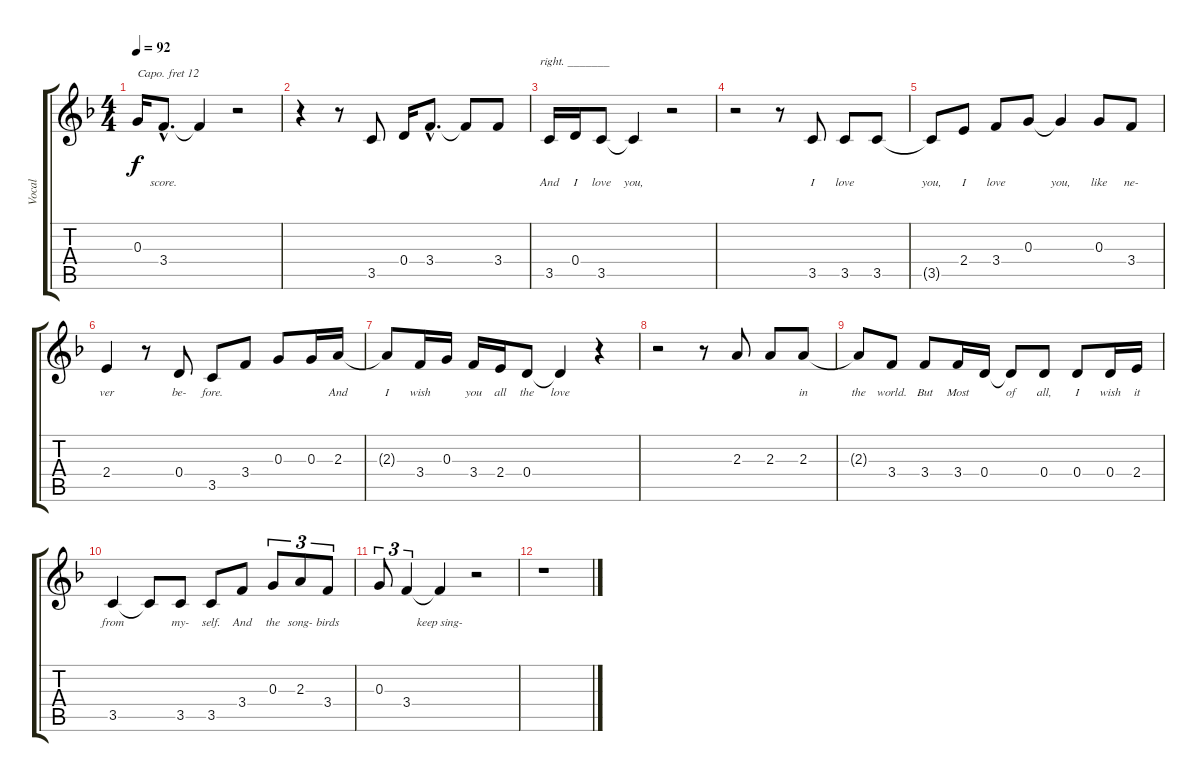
\track ("Vocal" "Vocal") {instrument flute}
\staff {score tabs}
\capo 12
\tuning (E4 B3 G3 D3 A2 E2) {hide}
\ts (4 4)
\tempo 92
\clef g2
\ks f
0.3.16{lyrics (0 "") lyrics (1 "") lyrics (2 "") lyrics (3 "") lyrics (4 "") dy f} 3.4{hac}.8{d lyrics (0 "score. ") lyrics (1 "") lyrics (2 "") lyrics (3 "") lyrics (4 "")} 3.4{t}.4{lyrics (0 "") lyrics (1 "") lyrics (2 "") lyrics (3 "") lyrics (4 "")} r.2 |
r.4 r.8 3.5.8{lyrics (0 "") lyrics (1 "") lyrics (2 "") lyrics (3 "") lyrics (4 "")} 0.4.16{lyrics (0 "") lyrics (1 "") lyrics (2 "") lyrics (3 "") lyrics (4 "")} 3.4{hac}.8{d lyrics (0 "") lyrics (1 "") lyrics (2 "") lyrics (3 "") lyrics (4 "")} 3.4{t}.8{lyrics (0 "") lyrics (1 "") lyrics (2 "") lyrics (3 "") lyrics (4 "")} 3.4.8{txt "              right. _______" lyrics (0 "") lyrics (1 "") lyrics (2 "") lyrics (3 "") lyrics (4 "")} |
3.5.16{lyrics (0 "And") lyrics (1 "") lyrics (2 "") lyrics (3 "") lyrics (4 "")} 0.4.16{lyrics (0 "I") lyrics (1 "") lyrics (2 "") lyrics (3 "") lyrics (4 "")} 3.5.8{lyrics (0 "love ") lyrics (1 "") lyrics (2 "") lyrics (3 "") lyrics (4 "")} 3.5{t}.4{lyrics (0 "you,") lyrics (1 "") lyrics (2 "") lyrics (3 "") lyrics (4 "")} r.2 |
r.2 r.8 3.5.8{lyrics (0 "I") lyrics (1 "") lyrics (2 "") lyrics (3 "") lyrics (4 "")} 3.5.8{lyrics (0 "love ") lyrics (1 "") lyrics (2 "") lyrics (3 "") lyrics (4 "")} 3.5.8{lyrics (0 "") lyrics (1 "") lyrics (2 "") lyrics (3 "") lyrics (4 "")} |
3.5{t}.8{lyrics (0 "you,") lyrics (1 "") lyrics (2 "") lyrics (3 "") lyrics (4 "")} 2.4.8{lyrics (0 "I") lyrics (1 "") lyrics (2 "") lyrics (3 "") lyrics (4 "")} 3.4.8{lyrics (0 "love") lyrics (1 "") lyrics (2 "") lyrics (3 "") lyrics (4 "")} 0.3.8{lyrics (0 "") lyrics (1 "") lyrics (2 "") lyrics (3 "") lyrics (4 "")} 0.3{t}.4{lyrics (0 "you, ") lyrics (1 "") lyrics (2 "") lyrics (3 "") lyrics (4 "")} 0.3.8{lyrics (0 "like") lyrics (1 "") lyrics (2 "") lyrics (3 "") lyrics (4 "")} 3.4.8{lyrics (0 "ne-") lyrics (1 "") lyrics (2 "") lyrics (3 "") lyrics (4 "")} |
2.4.4{lyrics (0 "ver") lyrics (1 "") lyrics (2 "") lyrics (3 "") lyrics (4 "")} r.8 0.4.8{lyrics (0 "be-") lyrics (1 "") lyrics (2 "") lyrics (3 "") lyrics (4 "")} 3.5.8{lyrics (0 "fore. ") lyrics (1 "") lyrics (2 "") lyrics (3 "") lyrics (4 "")} 3.4.8{lyrics (0 "") lyrics (1 "") lyrics (2 "") lyrics (3 "") lyrics (4 "")} 0.3.8{lyrics (0 "") lyrics (1 "") lyrics (2 "") lyrics (3 "") lyrics (4 "")} 0.3.16{lyrics (0 "") lyrics (1 "") lyrics (2 "") lyrics (3 "") lyrics (4 "")} 2.3.16{lyrics (0 "And") lyrics (1 "") lyrics (2 "") lyrics (3 "") lyrics (4 "")} |
2.3{t}.8{lyrics (0 "I") lyrics (1 "") lyrics (2 "") lyrics (3 "") lyrics (4 "")} 3.4.16{lyrics (0 "wish ") lyrics (1 "") lyrics (2 "") lyrics (3 "") lyrics (4 "")} 0.3.16{lyrics (0 "") lyrics (1 "") lyrics (2 "") lyrics (3 "") lyrics (4 "")} 3.4.16{lyrics (0 "you") lyrics (1 "") lyrics (2 "") lyrics (3 "") lyrics (4 "")} 2.4.16{lyrics (0 "all ") lyrics (1 "") lyrics (2 "") lyrics (3 "") lyrics (4 "")} 0.4.8{lyrics (0 "the ") lyrics (1 "") lyrics (2 "") lyrics (3 "") lyrics (4 "")} 0.4{t}.4{lyrics (0 "love ") lyrics (1 "") lyrics (2 "") lyrics (3 "") lyrics (4 "")} r.4 |
r.2 r.8 2.3.8{lyrics (0 "") lyrics (1 "") lyrics (2 "") lyrics (3 "") lyrics (4 "")} 2.3.8{lyrics (0 "") lyrics (1 "") lyrics (2 "") lyrics (3 "") lyrics (4 "")} 2.3.8{lyrics (0 "in") lyrics (1 "") lyrics (2 "") lyrics (3 "") lyrics (4 "")} |
2.3{t}.8{lyrics (0 "the") lyrics (1 "") lyrics (2 "") lyrics (3 "") lyrics (4 "")} 3.4.8{lyrics (0 "world. ") lyrics (1 "") lyrics (2 "") lyrics (3 "") lyrics (4 "")} 3.4.8{lyrics (0 "But ") lyrics (1 "") lyrics (2 "") lyrics (3 "") lyrics (4 "")} 3.4.16{lyrics (0 "Most") lyrics (1 "") lyrics (2 "") lyrics (3 "") lyrics (4 "")} 0.4.16{lyrics (0 "") lyrics (1 "") lyrics (2 "") lyrics (3 "") lyrics (4 "")} 0.4{t}.8{lyrics (0 "of") lyrics (1 "") lyrics (2 "") lyrics (3 "") lyrics (4 "")} 0.4.8{lyrics (0 "all, ") lyrics (1 "") lyrics (2 "") lyrics (3 "") lyrics (4 "")} 0.4.8{lyrics (0 "I ") lyrics (1 "") lyrics (2 "") lyrics (3 "") lyrics (4 "")} 0.4.16{lyrics (0 "wish") lyrics (1 "") lyrics (2 "") lyrics (3 "") lyrics (4 "")} 2.4.16{lyrics (0 "it") lyrics (1 "") lyrics (2 "") lyrics (3 "") lyrics (4 "")} |
3.5.4{lyrics (0 "from ") lyrics (1 "") lyrics (2 "") lyrics (3 "") lyrics (4 "")} 3.5{t}.8{lyrics (0 "") lyrics (1 "") lyrics (2 "") lyrics (3 "") lyrics (4 "")} 3.5.8{lyrics (0 "my-") lyrics (1 "") lyrics (2 "") lyrics (3 "") lyrics (4 "")} 3.5.8{lyrics (0 "self.") lyrics (1 "") lyrics (2 "") lyrics (3 "") lyrics (4 "")} 3.4.8{lyrics (0 "And") lyrics (1 "") lyrics (2 "") lyrics (3 "") lyrics (4 "")} 0.3.8{tu (3 2) lyrics (0 "the") lyrics (1 "") lyrics (2 "") lyrics (3 "") lyrics (4 "")} 2.3.8{tu (3 2) lyrics (0 "song-") lyrics (1 "") lyrics (2 "") lyrics (3 "") lyrics (4 "")} 3.4.8{tu (3 2) lyrics (0 "birds ") lyrics (1 "") lyrics (2 "") lyrics (3 "") lyrics (4 "")} |
0.3.8{tu (3 2) lyrics (0 "") lyrics (1 "") lyrics (2 "") lyrics (3 "") lyrics (4 "")} 3.4.4{tu (3 2) lyrics (0 "") lyrics (1 "") lyrics (2 "") lyrics (3 "") lyrics (4 "")} 3.4{t}.4{lyrics (0 "keep sing-") lyrics (1 "") lyrics (2 "") lyrics (3 "") lyrics (4 "")} r.2 |
r.1
